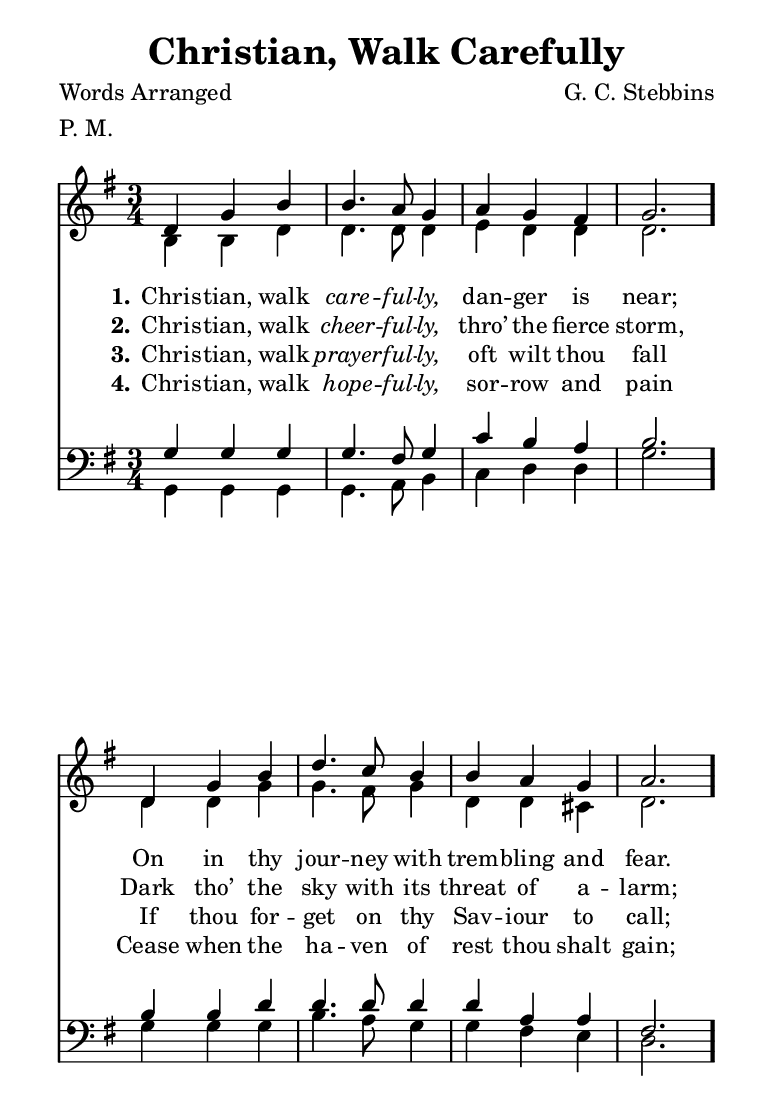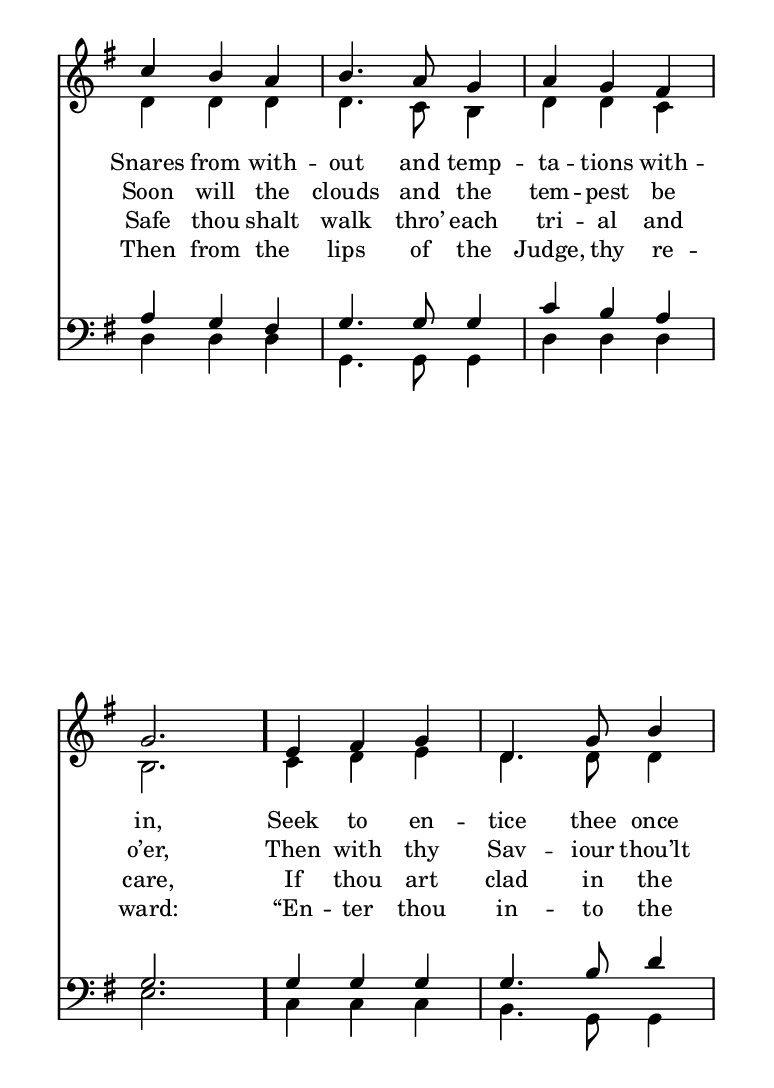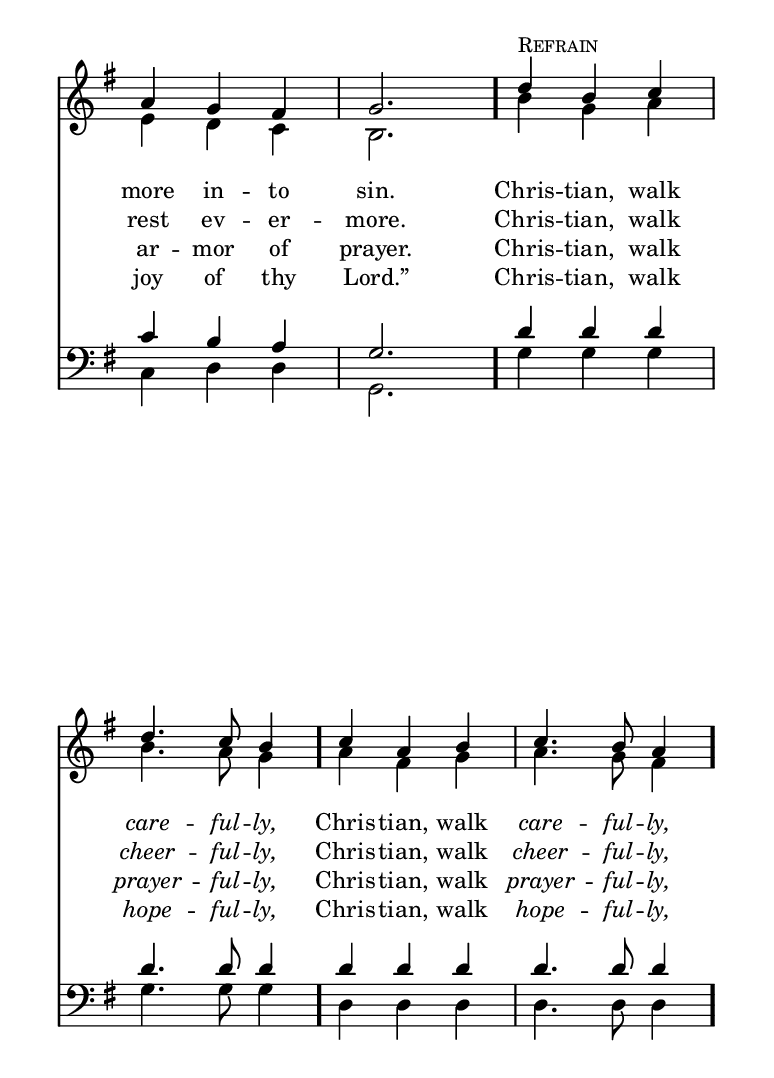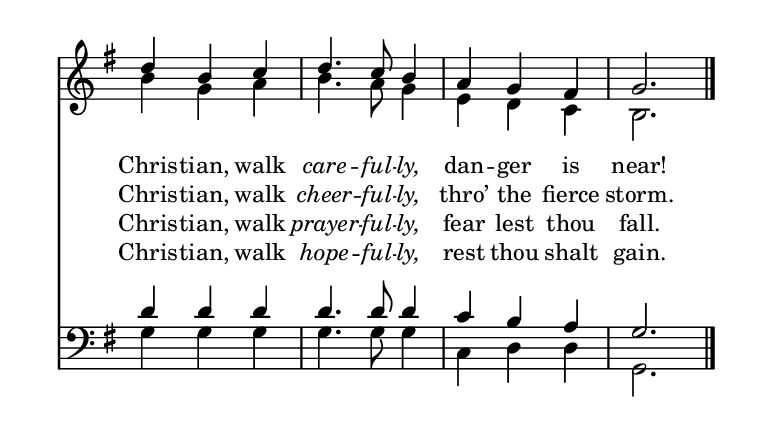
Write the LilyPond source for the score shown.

\include "common/global.ily"
\paper {
  \include "common/paper.ily"
}

\header{
  hymnnumber = "211"
  title = "Christian, Walk Carefully"
  tunename = ""
  meter = "P. M."
  poet = "Words Arranged"
  composer = "G. C. Stebbins"
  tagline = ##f
}

global = {
  \include "common/overrides.ily"
  \override Staff.TimeSignature.style = #'()
  \time 3/4
  \override Score.MetronomeMark.transparent = ##t % hide all fermata changes too
  \tempo 4=90
  \key g \major
  \autoBeamOff
}

patternA = { c4 c c | c4. c8 c4 | c c c | c2. }

notesSoprano = {
\global
\relative c' {

  \changePitch \patternA { d g b | b a g | a g fis | g }
  \changePitch \patternA { d g b | d c b | b a g | a }
  \changePitch \patternA { c b a | b a g | a g fis | g }
  \changePitch \patternA { e fis g | d g b | a g fis | g }

  << s^\markup { \small \caps "Refrain" }
  \changePitch \patternA { d' b c | d c b } >>
  \changePitch \patternA { c a b | c b a }
  \changePitch \patternA { d b c | d c b | a g fis | g }

  \bar "|."

}
}

notesAlto = {
\global
\relative e' {

  \changePitch \patternA { b b d | d d d | e d d | d }
  \changePitch \patternA { d d g | g fis g | d d cis | d }
  \changePitch \patternA { d d d | d c b | d d c | b }
  \changePitch \patternA { c d e | d d d | e d c | b }

  \changePitch \patternA { b' g a | b a g }
  \changePitch \patternA { a fis g | a g fis }
  \changePitch \patternA { b g a | b a g | e d c | b }

}
}

notesTenor = {
\global
\relative a {

  \changePitch \patternA { g g g | g fis g | c b a | b }
  \changePitch \patternA { b b d | d d d | d a a | fis }
  \changePitch \patternA { a g fis | g g g | c b a | g }
  \changePitch \patternA { g g g | g b d | c b a | g }

  \changePitch \patternA { d' d d | d d d }
  \changePitch \patternA { d d d | d d d }
  \changePitch \patternA { d d d | d d d | c b a | g }

}
}

notesBass = {
\global
\relative f, {

  \changePitch \patternA { g g g | g a b | c d d | g }
  \changePitch \patternA { g g g | b a g | g fis e | d }
  \changePitch \patternA { d d d | g, g g | d' d d | e }
  \changePitch \patternA { c c c | b g g | c d d | g, }

  \changePitch \patternA { g' g g | g g g }
  \changePitch \patternA { d d d | d d d }
  \changePitch \patternA { g g g | g g g | c, d d | g, }

}
}

RefrainA = \lyricmode {

Chris -- tian, walk \italicsOn care -- ful -- ly, \italicsOff \bar "."
Chris -- tian, walk \italicsOn care -- ful -- ly, \italicsOff \bar "."
Chris -- tian, walk \italicsOn care -- ful -- ly, \italicsOff dan -- ger is near! \bar "."

}

wordsA = \lyricmode {
\set stanza = "1."

Chris -- tian, walk \italicsOn care -- ful -- ly, \italicsOff dan -- ger is near; \bar "."
On in thy jour -- ney with trem -- bling and fear. \bar "."
Snares from with -- out and temp -- ta -- tions with -- in, \bar "."
Seek to en -- tice thee once more in -- to sin. \bar "."

\RefrainA

}

RefrainB = \lyricmode {

Chris -- tian, walk \italicsOn cheer -- ful -- ly, \italicsOff
Chris -- tian, walk \italicsOn cheer -- ful -- ly, \italicsOff
Chris -- tian, walk \italicsOn cheer -- ful -- ly, \italicsOff thro’ the fierce storm.

}

wordsB = \lyricmode {
\set stanza = "2."

Chris -- tian, walk \italicsOn cheer -- ful -- ly, \italicsOff thro’ the fierce storm,
Dark tho’ the sky with its threat of a -- larm;
Soon will the clouds and the tem -- pest be o’er,
Then with thy Sav -- iour thou’lt rest ev -- er -- more.

\RefrainB

}

RefrainC = \lyricmode {

Chris -- tian, walk \italicsOn prayer -- ful -- ly, \italicsOff
Chris -- tian, walk \italicsOn prayer -- ful -- ly, \italicsOff
Chris -- tian, walk \italicsOn prayer -- ful -- ly, \italicsOff fear lest thou fall.

}

wordsC = \lyricmode {
\set stanza = "3."

Chris -- tian, walk \italicsOn prayer -- ful -- ly, \italicsOff oft wilt thou fall
If thou for -- get on thy Sav -- iour to call;
Safe thou shalt walk thro’ each tri -- al and care,
If thou art clad in the ar -- mor of prayer.

\RefrainC

}

RefrainD = \lyricmode {

Chris -- tian, walk \italicsOn hope -- ful -- ly, \italicsOff
Chris -- tian, walk \italicsOn hope -- ful -- ly, \italicsOff
Chris -- tian, walk \italicsOn hope -- ful -- ly, \italicsOff rest thou shalt gain.

}

wordsD = \lyricmode {
\set stanza = "4."

Chris -- tian, walk \italicsOn hope -- ful -- ly, \italicsOff sor -- row and pain
Cease when the ha -- ven of rest thou shalt gain;
Then from the lips of the Judge, thy re -- ward:
“En -- ter thou in -- to the joy of thy Lord.”

\RefrainD

}

\score {
  \context ChoirStaff <<
    \context Staff = upper <<
      \set ChoirStaff.systemStartDelimiter = #'SystemStartBar
      \context Voice  = sopranos { \voiceOne << \notesSoprano >> }
      \context Voice  = altos { \voiceTwo << \notesAlto >> }
      \context Lyrics = one   \lyricsto sopranos \wordsA
      \context Lyrics = two   \lyricsto sopranos \wordsB
      \context Lyrics = three \lyricsto sopranos \wordsC
      \context Lyrics = four  \lyricsto sopranos \wordsD
    >>
    \context Staff = men <<
      \clef bass
      \context Voice  = tenors { \voiceOne << \notesTenor >> }
      \context Voice  = basses { \voiceTwo << \notesBass >> }
    >>
  >>
  \layout {
    \include "common/layout.ily"
  }
  \midi{
    \include "common/midi.ily"
  }
}

\version "2.18.2"  % necessary for upgrading to future LilyPond versions.

% vi:set et ts=2 sw=2 ai nocindent syntax=lilypond:
